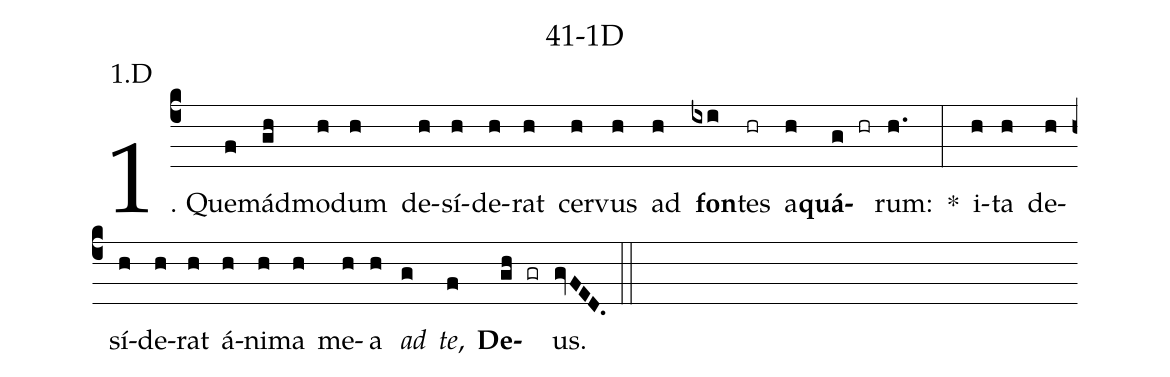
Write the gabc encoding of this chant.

name: 41-1D;
annotation: 1.D;
%%
(c4)1. Quem(f)ád(gh)mo(h)dum(h) de(h)sí(h)de(h)rat(h) cer(h)vus(h) ad(h) <b>fon</b>(ixi)tes(hr) a(h)<b>quá</b>(g hr)rum:(h.) *(:) i(h)ta(h) de(h)sí(h)de(h)rat(h) á(h)ni(h)ma(h) me(h)a(h) <i>ad</i>(g) <i>te</i>,(f) <b>De</b>(gh gr)us.(gvFED.) (::)
